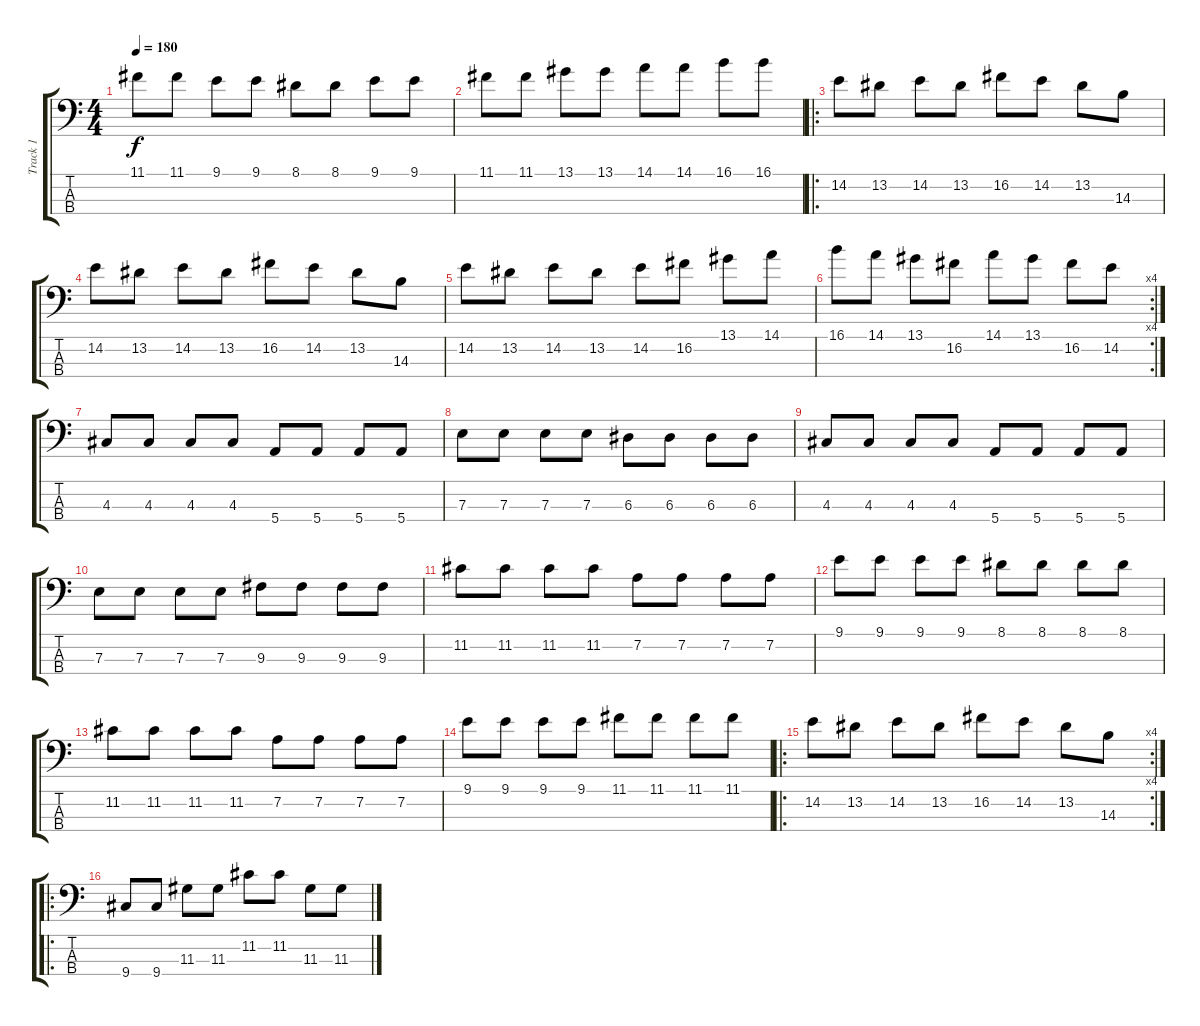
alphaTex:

\track ("Track 1" "Track 1") {instrument electricbasspick}
\staff {score tabs}
\tuning (G2 D2 A1 E1) {hide}
\ts (4 4)
\tempo 180
\clef f4
\ks c
11.1.8{dy f} 11.1.8 9.1.8 9.1.8 8.1.8 8.1.8 9.1.8 9.1.8 |
11.1.8 11.1.8 13.1.8 13.1.8 14.1.8 14.1.8 16.1.8 16.1.8 |
\ro
14.2.8 13.2.8 14.2.8 13.2.8 16.2.8 14.2.8 13.2.8 14.3.8 |
14.2.8 13.2.8 14.2.8 13.2.8 16.2.8 14.2.8 13.2.8 14.3.8 |
14.2.8 13.2.8 14.2.8 13.2.8 14.2.8 16.2.8 13.1.8 14.1.8 |
\rc 4
16.1.8 14.1.8 13.1.8 16.2.8 14.1.8 13.1.8 16.2.8 14.2.8 |
4.3.8 4.3.8 4.3.8 4.3.8 5.4.8 5.4.8 5.4.8 5.4.8 |
7.3.8 7.3.8 7.3.8 7.3.8 6.3.8 6.3.8 6.3.8 6.3.8 |
4.3.8 4.3.8 4.3.8 4.3.8 5.4.8 5.4.8 5.4.8 5.4.8 |
7.3.8 7.3.8 7.3.8 7.3.8 9.3.8 9.3.8 9.3.8 9.3.8 |
11.2.8 11.2.8 11.2.8 11.2.8 7.2.8 7.2.8 7.2.8 7.2.8 |
9.1.8 9.1.8 9.1.8 9.1.8 8.1.8 8.1.8 8.1.8 8.1.8 |
11.2.8 11.2.8 11.2.8 11.2.8 7.2.8 7.2.8 7.2.8 7.2.8 |
9.1.8 9.1.8 9.1.8 9.1.8 11.1.8 11.1.8 11.1.8 11.1.8 |
\ro
\rc 4
14.2.8 13.2.8 14.2.8 13.2.8 16.2.8 14.2.8 13.2.8 14.3.8 |
\ro
9.4.8 9.4.8 11.3.8 11.3.8 11.2.8 11.2.8 11.3.8 11.3.8
